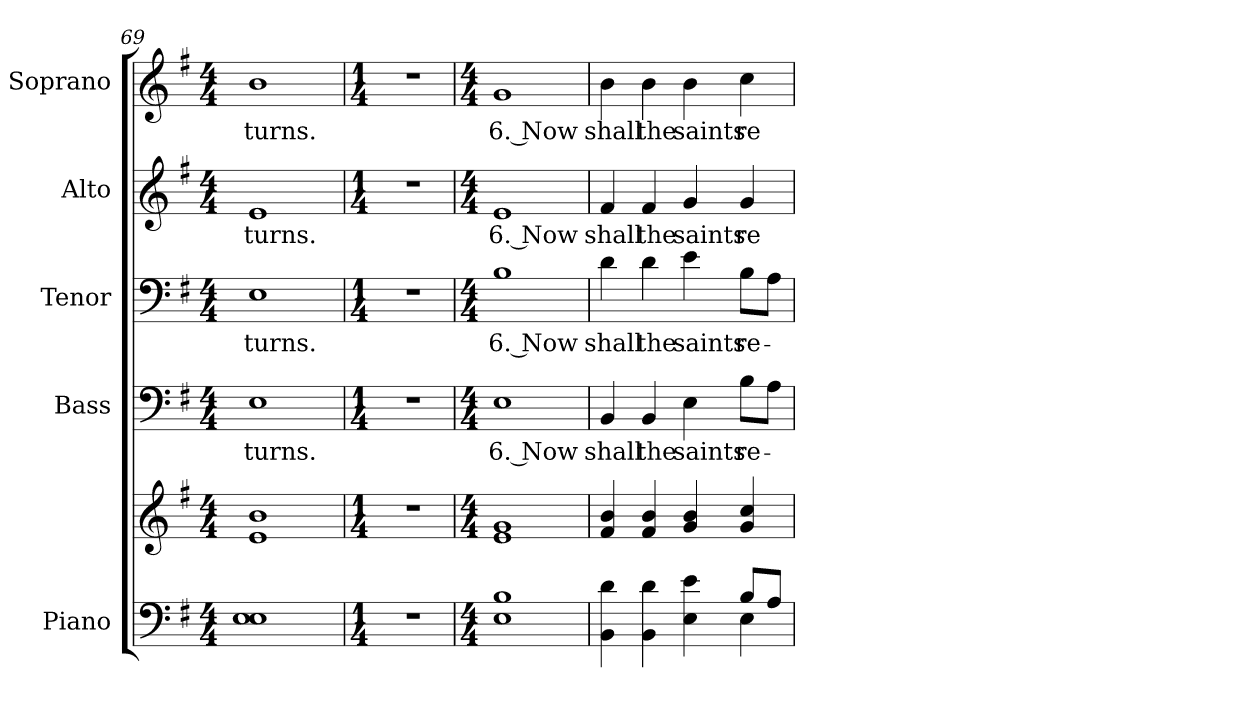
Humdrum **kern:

**kern	**kern	**kern	**text	**kern	**text	**kern	**text	**kern	**text
*part5	*part5	*part4	*part4	*part3	*part3	*part2	*part2	*part1	*part1
*staff6	*staff5	*staff4	*staff4	*staff3	*staff3	*staff2	*staff2	*staff1	*staff1
*I"Piano	*	*I"Bass	*	*I"Tenor	*	*I"Alto	*	*I"Soprano	*
*I'Pno.	*	*I'B.	*	*I'T.	*	*I'A.	*	*I'S.	*
*clefF4	*clefG2	*clefF4	*	*clefF4	*	*clefG2	*	*clefG2	*
*k[f#]	*k[f#]	*k[f#]	*	*k[f#]	*	*k[f#]	*	*k[f#]	*
*G:	*G:	*G:	*	*G:	*	*G:	*	*G:	*
*M4/4	*M4/4	*M4/4	*	*M4/4	*	*M4/4	*	*M4/4	*
=69	=69	=69	=69	=69	=69	=69	=69	=69	=69
!	!	!	!LO:LY:b:color=#000000	!	!	!	!	!	!
!	!	!	!	!	!LO:LY:b:color=#000000	!	!	!	!
!	!	!	!	!	!	!	!LO:LY:b:color=#000000	!	!
!	!	!	!	!	!	!	!	!	!LO:LY:b:color=#000000
1Ei 1Ei	1ei 1bi	1Ei	turns.	1Ei	turns.	1ei	turns.	1bi	turns.
!!LO:PB:g=z
=70	=70	=70	=70	=70	=70	=70	=70	=70	=70
*M1/4	*M1/4	*M1/4	*	*M1/4	*	*M1/4	*	*M1/4	*
!LO:N:vis=1	!LO:N:vis=1	!LO:N:vis=1	!	!LO:N:vis=1	!	!LO:N:vis=1	!	!LO:N:vis=1	!
4r	4r	4r	.	4r	.	4r	.	4r	.
=71	=71	=71	=71	=71	=71	=71	=71	=71	=71
*M4/4	*M4/4	*M4/4	*	*M4/4	*	*M4/4	*	*M4/4	*
!	!	!	!LO:LY:b:color=#000000	!	!	!	!	!	!
!	!	!	!	!	!LO:LY:b:color=#000000	!	!	!	!
!	!	!	!	!	!	!	!LO:LY:b:color=#000000	!	!
!	!	!	!	!	!	!	!	!	!LO:LY:b:color=#000000
1Ei 1Bi	1ei 1gi	1Ei	6. Now	1Bi	6. Now	1ei	6. Now	1gi	6. Now
=72	=72	=72	=72	=72	=72	=72	=72	=72	=72
*^	*	*	*	*	*	*	*	*	*
!	!	!	!	!LO:LY:b:color=#000000	!	!	!	!	!	!
!	!	!	!	!	!	!LO:LY:b:color=#000000	!	!	!	!
!	!	!	!	!	!	!	!	!LO:LY:b:color=#000000	!	!
!	!	!	!	!	!	!	!	!	!	!LO:LY:b:color=#000000
4BBi\ 4di	2ryy	4f#i/ 4bi	4BBi/	shall	4di\	shall	4f#i/	shall	4bi\	shall
!	!	!	!	!LO:LY:b:color=#000000	!	!	!	!	!	!
!	!	!	!	!	!	!LO:LY:b:color=#000000	!	!	!	!
!	!	!	!	!	!	!	!	!LO:LY:b:color=#000000	!	!
!	!	!	!	!	!	!	!	!	!	!LO:LY:b:color=#000000
4BBi\ 4di	.	4f#i/ 4bi	4BBi/	the	4di\	the	4f#i/	the	4bi\	the
!	!	!	!	!LO:LY:b:color=#000000	!	!	!	!	!	!
!	!	!	!	!	!	!LO:LY:b:color=#000000	!	!	!	!
!	!	!	!	!	!	!	!	!LO:LY:b:color=#000000	!	!
!	!	!	!	!	!	!	!	!	!	!LO:LY:b:color=#000000
4Ei\ 4ei	4ryy	4gi/ 4bi	4Ei\	saints	4ei\	saints	4gi/	saints	4bi\	saints
!	!	!	!	!LO:LY:b:color=#000000	!	!	!	!	!	!
!	!	!	!	!	!	!LO:LY:b:color=#000000	!	!	!	!
!	!	!	!	!	!	!	!	!LO:LY:b:color=#000000	!	!
!	!	!	!	!	!	!	!	!	!	!LO:LY:b:color=#000000
8Bi/L	4Ei\	4gi/ 4cci	8Bi\L	re-	8Bi\L	re-	4gi/	re-	4cci\	re-
8Ai/J	.	.	8Ai\J	.	8Ai\J	.	.	.	.	.
*v	*v	*	*	*	*	*	*	*	*	*
=	=	=	=	=	=	=	=	=	=
*-	*-	*-	*-	*-	*-	*-	*-	*-	*-
